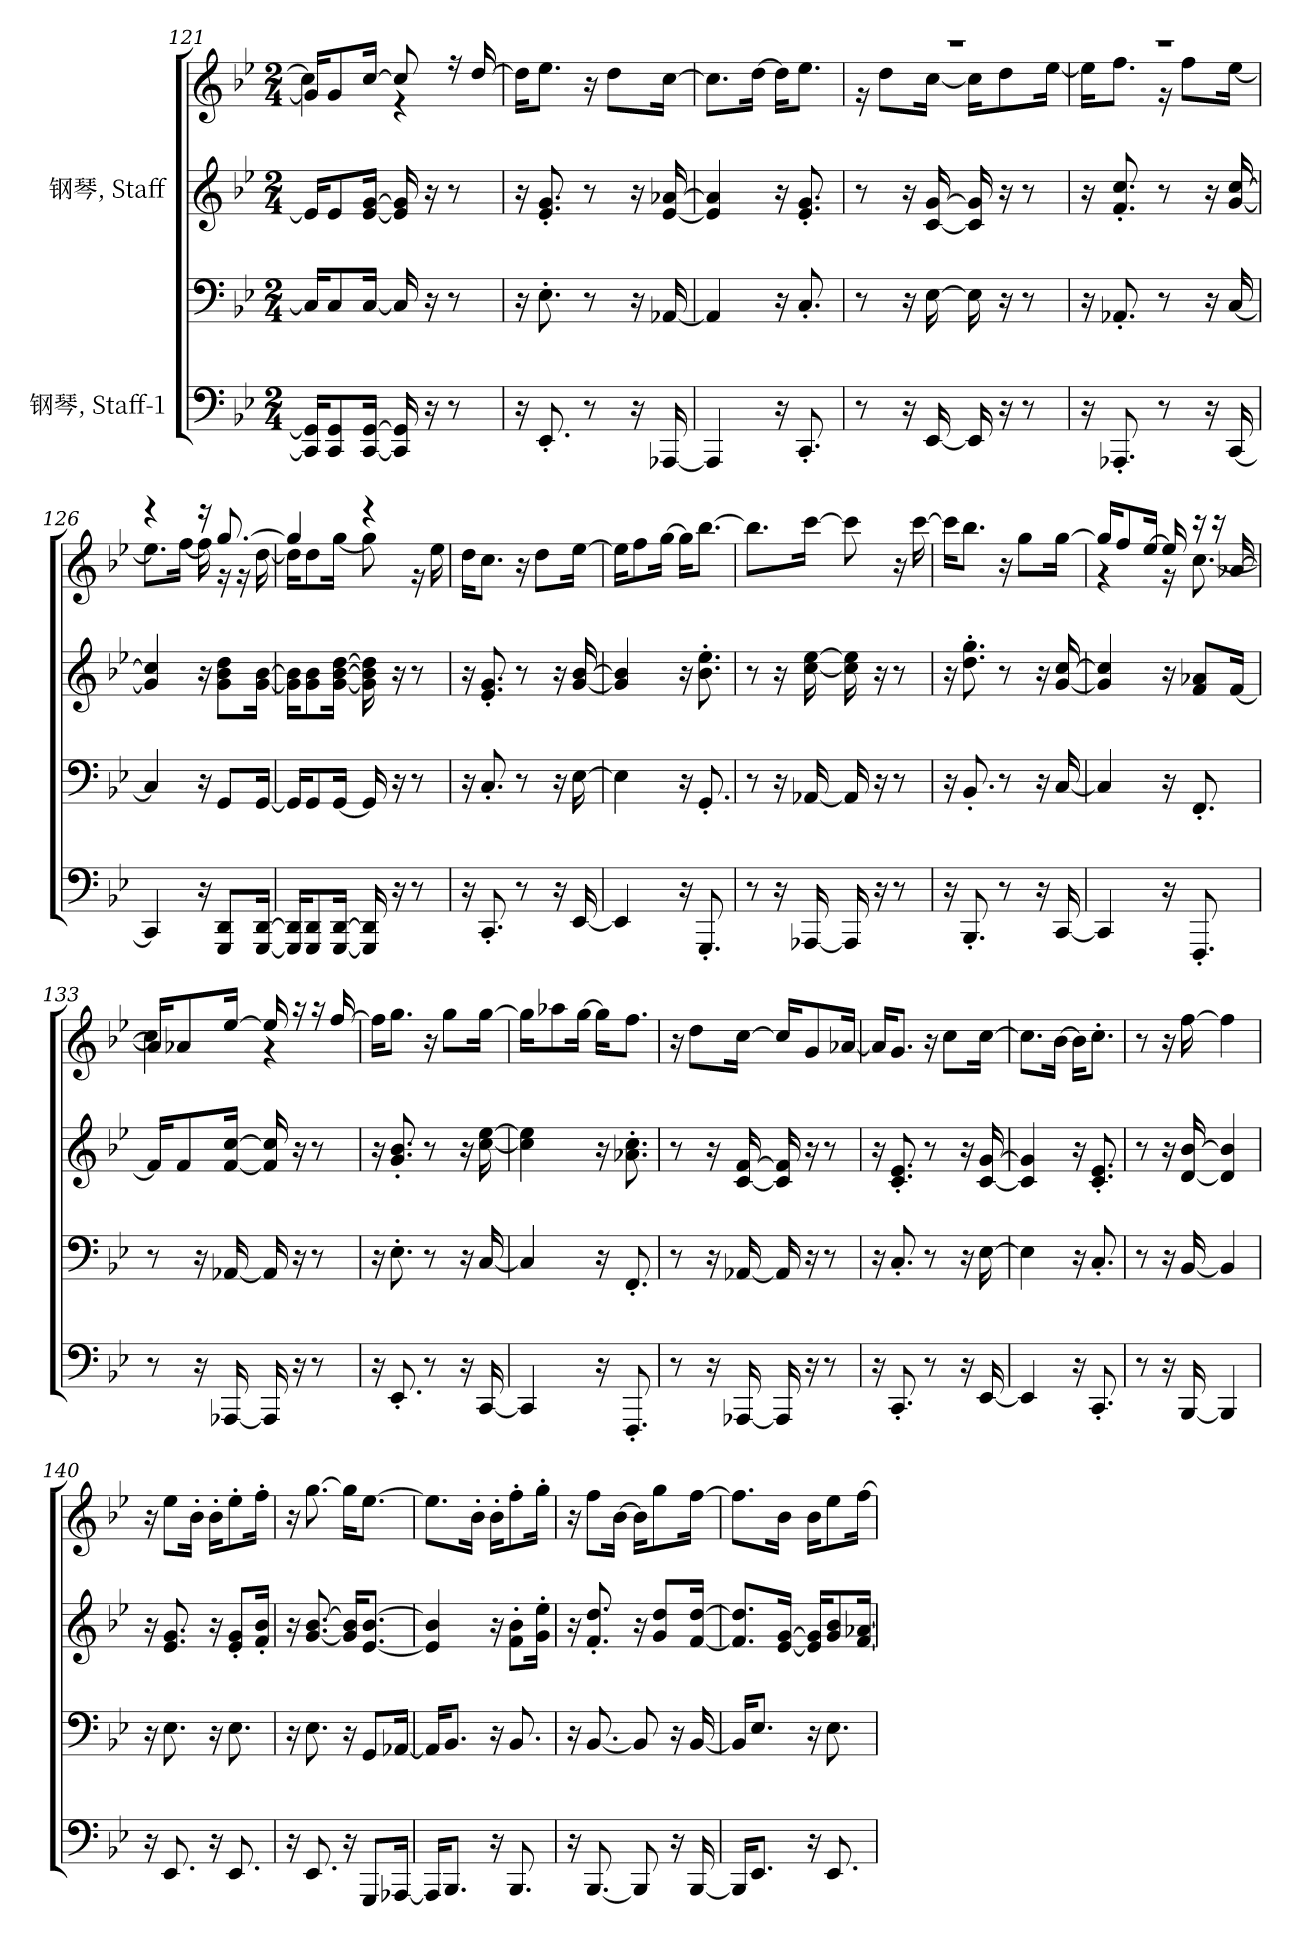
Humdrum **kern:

**kern	**kern	**kern	**kern
*part2	*part2	*part1	*part1
*staff4	*staff3	*staff2	*staff1
*I"钢琴, Staff-1	*	*I"钢琴, Staff	*
*clefF4	*clefF4	*clefG2	*clefG2
*k[b-e-]	*k[b-e-]	*k[b-e-]	*k[b-e-]
*M2/4	*M2/4	*M2/4	*M2/4
=121	=121	=121	=121
*	*	*	*^
16CC/] 16GG/]KL	16C/KL]	16e-/KL]	16g/KL]	4cc\]
8CC/ 8GG/	8C/	8e-/	8g/	.
[16CC/ [16GG/Jk	[16C/Jk	[16e-/ [16g/Jk	[16cc/Jk	.
16CC/] 16GG/]	16C/]	16e-/] 16g/]	8cc/]	4r
16r	16r	16r	.	.
8r	8r	8r	16r	.
.	.	.	[16dd/	.
*	*	*	*v	*v
!!LO:LB:g=z
=122	=122	=122	=122
16r	16r	16r	16dd\KL]
8.EE-'/	8.E-'\	8.e-/' 8.g/'	8.ee-\J
8r	8r	8r	16r
.	.	.	8dd\L
16r	16r	16r	.
[16AAA-X/	[16AA-X/	[16e-/ [16a-X/	[16cc\Jk
=123	=123	=123	=123
4AAA-/]	4AA-/]	4e-/] 4a-/]	8.cc\L]
.	.	.	[16dd\Jk
16r	16r	16r	16dd\KL]
8.CC'/	8.C'/	8.e-/' 8.g/'	8.ee-\J
=124	=124	=124	=124
*	*	*	*^
8r	8r	8r	2r	16r
.	.	.	.	8dd\L
16r	16r	16r	.	.
[16EE-/	[16E-\	[16c/ [16g/	.	[16cc\Jk
16EE-/]	16E-\]	16c/] 16g/]	.	16cc\KL]
16r	16r	16r	.	8dd\
8r	8r	8r	.	.
.	.	.	.	[16ee-\Jk
=125	=125	=125	=125	=125
16r	16r	16r	2r	16ee-\KL]
8.AAA-X'/	8.AA-X'/	8.f/' 8.cc/'	.	8.ff\J
8r	8r	8r	.	16r
.	.	.	.	8ff\L
16r	16r	16r	.	.
[16CC/	[16C/	[16g/ [16cc/	.	[16ee-\Jk
=126	=126	=126	=126	=126
4CC/]	4C/]	4g/] 4cc/]	4r	8.ee-\L]
.	.	.	.	[16ff\Jk
16r	16r	16r	16r	16ff\]
8GGG/ 8DD/L	8GG/L	8g\ 8b-\ 8dd\L	[8.gg/	16r
.	.	.	.	16r
[16GGG/ [16DD/Jk	[16GG/Jk	[16g\ [16b-\Jk	.	[16dd\
!!LO:LB:g=z	!!
=127	=127	=127	=127	=127
16GGG/] 16DD/]KL	16GG/KL]	16g\] 16b-\]KL	4gg/]	16dd\KL]
8GGG/ 8DD/	8GG/	8g\ 8b-\	.	8dd\
[16GGG/ [16DD/Jk	[16GG/Jk	[16g\ [16b-\ [16dd\Jk	.	[16gg\Jk
16GGG/] 16DD/]	16GG/]	16g\] 16b-\] 16dd\]	4r	8gg\]
16r	16r	16r	.	.
8r	8r	8r	.	16r
.	.	.	.	16ee-\
*	*	*	*v	*v
=128	=128	=128	=128
16r	16r	16r	16dd\KL
8.CC'/	8.C'/	8.e-/' 8.g/'	8.cc\J
8r	8r	8r	16r
.	.	.	8dd\L
16r	16r	16r	.
[16EE-/	[16E-\	[16g/ [16b-/	[16ee-\Jk
=129	=129	=129	=129
4EE-/]	4E-\]	4g/] 4b-/]	16ee-\KL]
.	.	.	8ff\
.	.	.	[16gg\Jk
16r	16r	16r	16gg\KL]
8.GGG'/	8.GG'/	8.b-\' 8.ee-\'	[8.bb-\J
=130	=130	=130	=130
8r	8r	8r	8.bb-\L]
16r	16r	16r	.
[16AAA-X/	[16AA-X/	[16cc\ [16ee-\	[16ccc\Jk
16AAA-/]	16AA-/]	16cc\] 16ee-\]	8ccc\]
16r	16r	16r	.
8r	8r	8r	16r
.	.	.	[16ccc\
=131	=131	=131	=131
16r	16r	16r	16ccc\KL]
8.BBB-'/	8.BB-'/	8.dd\' 8.gg\'	8.bb-\J
8r	8r	8r	16r
.	.	.	8gg\L
16r	16r	16r	.
[16CC/	[16C/	[16g/ [16cc/	[16gg\Jk
!!LO:PB:g=z
=132	=132	=132	=132
*	*	*	*^
4CC/]	4C/]	4g/] 4cc/]	16gg/KL]	4r
.	.	.	8ff/	.
.	.	.	[16ee-/Jk	.
16r	16r	16r	16ee-/]	16r
8.FFF'/	8.FF'/	8f/ 8a-X/L	16r	[8.cc\
.	.	.	16r	.
.	.	[16f/Jk	[16a-X/	.
=133	=133	=133	=133	=133
8r	8r	16f/KL]	16a-/KL]	4cc\]
.	.	8f/	8a-X/	.
16r	16r	.	.	.
[16AAA-X/	[16AA-X/	[16f/ [16cc/Jk	[16ee-/Jk	.
16AAA-/]	16AA-/]	16f/] 16cc/]	16ee-/]	4r
16r	16r	16r	16r	.
8r	8r	8r	16r	.
.	.	.	[16ff/	.
*	*	*	*v	*v
=134	=134	=134	=134
16r	16r	16r	16ff\KL]
8.EE-'/	8.E-'\	8.g/' 8.b-/'	8.gg\J
8r	8r	8r	16r
.	.	.	8gg\L
16r	16r	16r	.
[16CC/	[16C/	[16cc\ [16ee-\	[16gg\Jk
=135	=135	=135	=135
4CC/]	4C/]	4cc\] 4ee-\]	16gg\KL]
.	.	.	8aa-X\
.	.	.	[16gg\Jk
16r	16r	16r	16gg\KL]
8.FFF'/	8.FF'/	8.a-X\' 8.cc\'	8.ff\J
!!LO:LB:g=z
=136	=136	=136	=136
8r	8r	8r	16r
.	.	.	8dd\L
16r	16r	16r	.
[16AAA-X/	[16AA-X/	[16c/ [16f/	[16cc\Jk
16AAA-/]	16AA-/]	16c/] 16f/]	16cc/KL]
16r	16r	16r	8g/
8r	8r	8r	.
.	.	.	[16a-X/Jk
=137	=137	=137	=137
16r	16r	16r	16a-/KL]
8.CC'/	8.C'/	8.c/' 8.e-/'	8.g/J
8r	8r	8r	16r
.	.	.	8cc\L
16r	16r	16r	.
[16EE-/	[16E-\	[16c/ [16g/	[16cc\Jk
=138	=138	=138	=138
4EE-/]	4E-\]	4c/] 4g/]	8.cc\L]
.	.	.	[16b-\Jk
16r	16r	16r	16b-\KL]
8.CC'/	8.C'/	8.c/' 8.e-/'	8.cc'\J
=139	=139	=139	=139
8r	8r	8r	8r
16r	16r	16r	16r
[16BBB-/	[16BB-/	[16d/ [16b-/	[16ff\
4BBB-/]	4BB-/]	4d/] 4b-/]	4ff\]
=140	=140	=140	=140
16r	16r	16r	16r
8.EE-/	8.E-\	8.e-/ 8.g/	8ee-\L
.	.	.	16b-'\Jk
16r	16r	16r	16b-'\KL
8.EE-/	8.E-\	8e-/' 8g/'L	8ee-'\
.	.	16f/' 16b-/'Jk	16ff'\Jk
!!LO:LB:g=z
=141	=141	=141	=141
16r	16r	16r	16r
8.EE-/	8.E-\	[8.g/ [8.b-/	[8.gg\
16r	16r	16g/] 16b-/]KL	16gg\KL]
8GGG/L	8GG/L	[8.e-/ [8.b-/J	[8.ee-\J
[16AAA-X/Jk	[16AA-X/Jk	.	.
=142	=142	=142	=142
16AAA-/KL]	16AA-/KL]	4e-/] 4b-/]	8.ee-\L]
8.BBB-/J	8.BB-/J	.	.
.	.	.	16b-'\Jk
16r	16r	16r	16b-'\KL
8.BBB-/	8.BB-/	8f\' 8b-\'L	8ff'\
.	.	16g\' 16ee-\'Jk	16gg'\Jk
=143	=143	=143	=143
16r	16r	16r	16r
[8.BBB-/	[8.BB-/	8.f/' 8.dd/'	8ff\L
.	.	.	[16b-\Jk
8BBB-/]	8BB-/]	16r	16b-\KL]
.	.	8g/ 8dd/L	8gg\
16r	16r	.	.
[16BBB-/	[16BB-/	[16f/ [16dd/Jk	[16ff\Jk
=144	=144	=144	=144
16BBB-/KL]	16BB-/KL]	8.f/] 8.dd/]L	8.ff\L]
8.EE-/J	8.E-/J	.	.
.	.	[16e-/ [16g/Jk	16b-\Jk
16r	16r	16e-/] 16g/]KL	16b-\KL
8.EE-/	8.E-\	8g/ 8b-/	8ee-\
.	.	[16f/ [16a-X/Jk	[16ff\Jk
=	=	=	=
*-	*-	*-	*-
